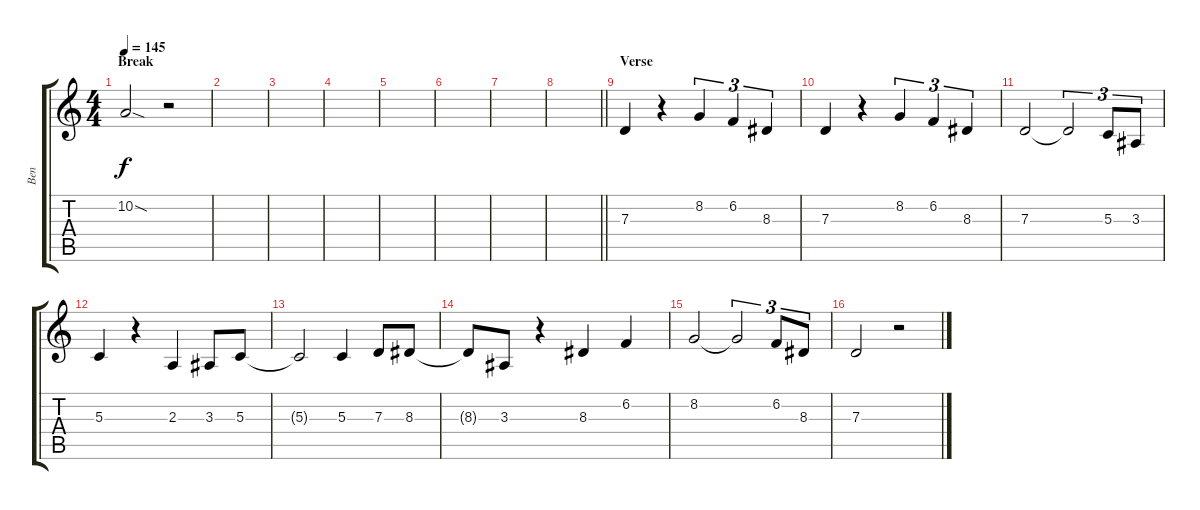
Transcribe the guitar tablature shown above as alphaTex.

\track ("Ben " "Ben ") {instrument altosax}
\staff {score tabs}
\tuning (E4 B3 G3 D3 A2 E2) {hide}
\ts (4 4)
\section ("" "Break")
\tempo 145
\clef g2
\ks c
10.2{sod}.2{dy f} r.2 |
|
|
|
|
|
|
\barLineRight lightlight
|
\section ("" "Verse")
7.3.4 r.4 8.2.4{tu (3 2)} 6.2.4{tu (3 2)} 8.3.4{tu (3 2)} |
7.3.4 r.4 8.2.4{tu (3 2)} 6.2.4{tu (3 2)} 8.3.4{tu (3 2)} |
7.3.2 7.3{t}.2{tu (3 2)} 5.3.8{tu (3 2)} 3.3.8{tu (3 2)} |
5.3.4 r.4 2.3.4 3.3.8 5.3.8 |
5.3{t}.2 5.3.4 7.3.8 8.3.8 |
8.3{t}.8 3.3.8 r.4 8.3.4 6.2.4 |
8.2.2 8.2{t}.2{tu (3 2)} 6.2.8{tu (3 2)} 8.3.8{tu (3 2)} |
7.3.2 r.2
